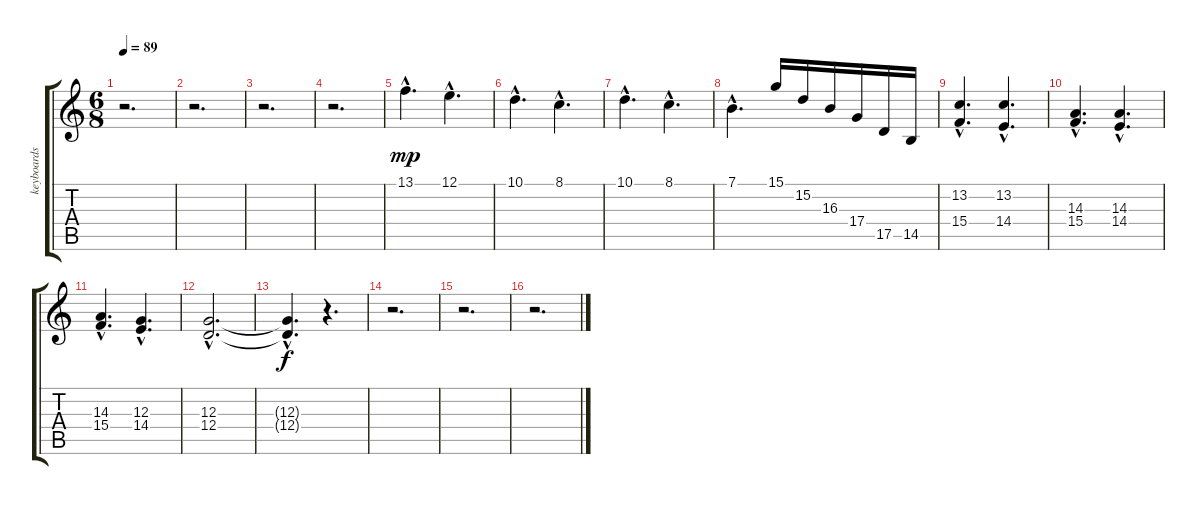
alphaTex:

\track ("keyboards" "keyboards") {instrument stringensemble1}
\staff {score tabs}
\tuning (E4 B3 G3 D3 A2 E2) {hide}
\ts (6 8)
\tempo 89
\clef g2
\ks c
r.2{d dy f} |
r.2{d} |
r.2{d} |
r.2{d} |
13.1{hac}.4{d dy mp} 12.1{hac}.4{d} |
10.1{hac}.4{d} 8.1{hac}.4{d} |
10.1{hac}.4{d} 8.1{hac}.4{d} |
7.1{hac}.4{d} 15.1.16 15.2.16 16.3.16 17.4.16 17.5.16 14.5.16 |
(13.2{hac} 15.4{hac}).4{d} (13.2{hac} 14.4{hac}).4{d} |
(14.3{hac} 15.4{hac}).4{d} (14.3{hac} 14.4{hac}).4{d} |
(14.3{hac} 15.4{hac}).4{d} (12.3{hac} 14.4{hac}).4{d} |
(12.3{hac} 12.4{hac}).2{d} |
(12.3{hac t} 12.4{hac t}).4{d dy f} r.4{d} |
r.2{d} |
r.2{d} |
r.2{d}
